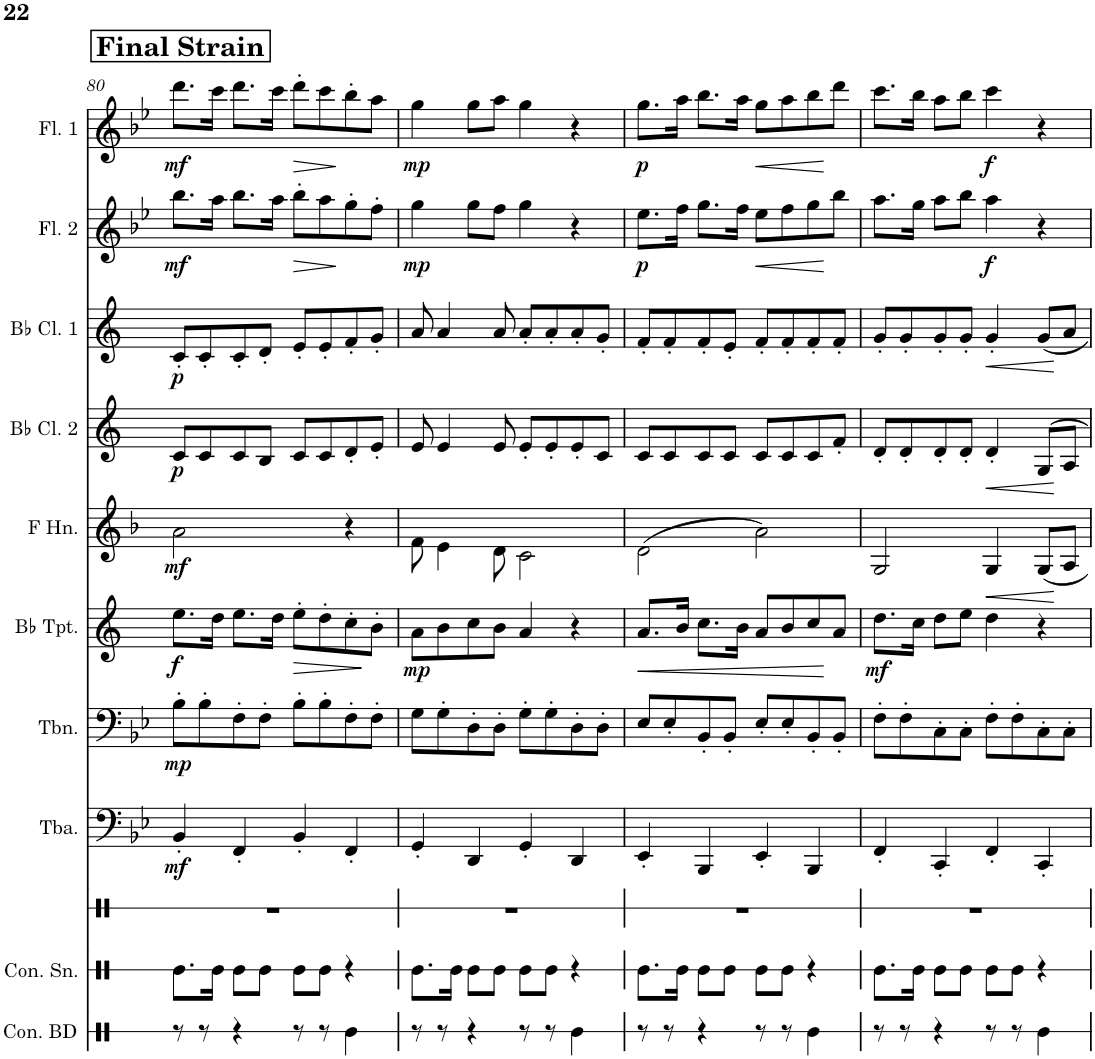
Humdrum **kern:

**kern	**kern	**kern	**kern	**dynam	**kern	**dynam	**kern	**dynam	**kern	**dynam	**kern	**dynam	**kern	**dynam	**kern	**dynam	**kern	**dynam
*part11	*part10	*part9	*part8	*part8	*part7	*part7	*part6	*part6	*part5	*part5	*part4	*part4	*part3	*part3	*part2	*part2	*part1	*part1
*staff11	*staff10	*staff9	*staff8	*staff8	*staff7	*staff7	*staff6	*staff6	*staff5	*staff5	*staff4	*staff4	*staff3	*staff3	*staff2	*staff2	*staff1	*staff1
*I"Concert Bass Drum	*I"Concert Snare Drum	*I"Crash Cymbal	*I"Tuba	*	*I"Trombone	*	*I"Bb Trumpet	*	*I"Horn in F	*	*I"Bb Clarinet 2	*	*I"Bb Clarinet 1	*	*I"Flute 2	*	*I"Flute 1	*
*I'Con. BD	*I'Con. Sn.	*I'Cym	*I'Tba.	*	*I'Tbn.	*	*I'Bb Tpt.	*	*	*	*I'Bb Cl. 2	*	*I'Bb Cl. 1	*	*I'Fl. 2	*	*I'Fl. 1	*
!!LO:PB:g=z
*clefX	*clefX	*clefX	*clefF4	*	*clefF4	*	*clefG2	*	*clefG2	*	*clefG2	*	*clefG2	*	*clefG2	*	*clefG2	*
*	*	*	*	*	*	*	*Trd1c2	*	*Trd4c7	*	*Trd1c2	*	*Trd1c2	*	*	*	*	*
*k[]	*k[]	*k[]	*k[b-e-]	*	*k[b-e-]	*	*k[]	*	*k[b-]	*	*k[]	*	*k[]	*	*k[b-e-]	*	*k[b-e-]	*
*M4/4	*M4/4	*M4/4	*M4/4	*	*M4/4	*	*M4/4	*	*M4/4	*	*M4/4	*	*M4/4	*	*M4/4	*	*M4/4	*
!!LO:REH:place=s1:a:B:cj:fs=14:t=Final Strain
=80	=80	=80	=80	=80	=80	=80	=80	=80	=80	=80	=80	=80	=80	=80	=80	=80	=80	=80
!	!	!	!	!LO:DY:b	!	!LO:DY:b	!	!LO:DY:b	!	!LO:DY:b	!	!LO:DY:b	!	!LO:DY:b	!	!LO:DY:b	!	!LO:DY:b
8r	8.Re\L	1r	4BB-'/	mf	8B-'\L	mp	8.ee\L	f	2a\	mf	8c/L	p	8c'/L	p	8.bb-\L	mf	8.ddd\L	mf
8r	.	.	.	.	8B-'\	.	.	.	.	.	8c/	.	8c'/	.	.	.	.	.
.	16Re\Jk	.	.	.	.	.	16dd\Jk	.	.	.	.	.	.	.	16aa\Jk	.	16ccc\Jk	.
4r	8Re\L	.	4FF'/	.	8F'\	.	8.ee\L	.	.	.	8c/	.	8c'/	.	8.bb-\L	.	8.ddd\L	.
.	8Re\J	.	.	.	8F'\J	.	.	.	.	.	8B/J	.	8d'/J	.	.	.	.	.
.	.	.	.	.	.	.	16dd\Jk	.	.	.	.	.	.	.	16aa\Jk	.	16ccc\Jk	.
!	!	!	!	!	!	!	!	!LO:HP:b	!	!	!	!	!	!	!	!LO:HP:b	!	!LO:HP:b
8r	8Re\L	.	4BB-'/	.	8B-'\L	.	8ee'\L	>	4ryy	.	8c/L	.	8e'/L	.	8bb-'\L	>	8ddd'\L	>
8r	8Re\J	.	.	.	8B-'\	.	8dd'\	.	.	.	8c/	.	8e'/	.	8aa\	.	8ccc\	.
4Re\	4r	.	4FF'/	.	8F'\	.	8cc'\	.	4r	.	8d'/	.	8f'/	.	8gg'\	.	8bb-'\	.
.	.	.	.	.	8F'\J	.	8b'\J	.	.	.	8e'/J	.	8g'/J	.	8ff'\J	.	8aa\J	.
=81	=81	=81	=81	=81	=81	=81	=81	=81	=81	=81	=81	=81	=81	=81	=81	=81	=81	=81
!	!	!	!	!	!	!	!	!LO:DY:b	!	!	!	!	!	!	!	!LO:DY:b	!	!LO:DY:b
8r	8.Re\L	1r	4GG'/	.	8G\L	.	8a\L	mp	8f\	.	8e/	.	8a/	.	4gg\	mp	4gg\	mp
8r	.	.	.	.	8G'\	.	8b\	.	4e\	.	4e/	.	4a/	.	.	.	.	.
.	16Re\Jk	.	.	.	.	.	.	.	.	.	.	.	.	.	.	.	.	.
4r	8Re\L	.	4DD/	.	8D'\	.	8cc\	.	.	.	.	.	.	.	8gg\L	.	8gg\L	.
.	8Re\J	.	.	.	8D'\J	.	8b\J	.	8d\	.	8e/	.	8a/	.	8ff\J	.	8aa\J	.
8r	8Re\L	.	4GG'/	.	8G'\L	.	4a/	.	2c\	.	8e'/L	.	8a'/L	.	4gg\	.	4gg\	.
8r	8Re\J	.	.	.	8G'\	.	.	.	.	.	8e'/	.	8a'/	.	.	.	.	.
4Re\	4r	.	4DD/	.	8D'\	.	4r	.	.	.	8e'/	.	8a'/	.	4r	.	4r	.
.	.	.	.	.	8D'\J	.	.	.	.	.	8c/J	.	8g'/J	.	.	.	.	.
=82	=82	=82	=82	=82	=82	=82	=82	=82	=82	=82	=82	=82	=82	=82	=82	=82	=82	=82
!	!	!	!	!	!	!	!	!	!	!	!	!	!	!	!	!LO:DY:b	!	!LO:DY:b
8r	8.Re\L	1r	4EE-'/	.	8E-/L	.	8.a/L	.	(>2d\	.	8c/L	.	8f'/L	.	8.ee-\L	p	8.gg\L	p
8r	.	.	.	.	8E-'/	.	.	.	.	.	8c/	.	8f'/	.	.	.	.	.
.	16Re\Jk	.	.	.	.	.	16b/Jk	.	.	.	.	.	.	.	16ff\Jk	.	16aa\Jk	.
4r	8Re\L	.	4BBB-/	.	8BB-'/	.	8.cc\L	.	.	.	8c/	.	8f'/	.	8.gg\L	.	8.bb-\L	.
.	8Re\J	.	.	.	8BB-'/J	.	.	.	.	.	8c/J	.	8e'/J	.	.	.	.	.
.	.	.	.	.	.	.	16b\Jk	.	.	.	.	.	.	.	16ff\Jk	.	16aa\Jk	.
8r	8Re\L	.	4EE-'/	.	8E-'/L	.	8a/L	.	2a\)	.	8c/L	.	8f'/L	.	8ee-\L	.	8gg\L	.
8r	8Re\J	.	.	.	8E-'/	.	8b/	.	.	.	8c/	.	8f'/	.	8ff\	.	8aa\	.
4Re\	4r	.	4BBB-/	.	8BB-'/	.	8cc/	.	.	.	8c/	.	8f'/	.	8gg\	.	8bb-\	.
.	.	.	.	.	8BB-'/J	.	8a/J	]	.	.	8f'/J	.	8f'/J	.	8bb-\J	]	8ddd\J	]
=83	=83	=83	=83	=83	=83	=83	=83	=83	=83	=83	=83	=83	=83	=83	=83	=83	=83	=83
!	!	!	!	!	!	!	!	!LO:DY:b	!	!	!	!	!	!	!	!	!	!
8r	8.Re\L	1r	4FF'/	.	8F'\L	.	8.dd\L	mf	2G/	.	8d'/L	.	8g'/L	.	8.aa\L	.	8.ccc\L	.
8r	.	.	.	.	8F'\	.	.	.	.	.	8d'/	.	8g'/	.	.	.	.	.
.	16Re\Jk	.	.	.	.	.	16cc\Jk	.	.	.	.	.	.	.	16gg\Jk	.	16bb-\Jk	.
4r	8Re\L	.	4CC'/	.	8C'\	.	8dd\L	.	.	.	8d'/	.	8g'/	.	8aa\L	.	8aa\L	.
.	8Re\J	.	.	.	8C'\J	.	8ee\J	.	.	.	8d'/J	.	8g'/J	.	8bb-\J	.	8bb-\J	.
!	!	!	!	!	!	!	!	!	!	!	!	!	!	!	!	!LO:DY:b	!	!LO:DY:b
8r	8Re\L	.	4FF'/	.	8F'\L	.	4dd\	.	4G/	.	4d'/	.	4g'/	.	4aa\	f	4ccc\	f
8r	8Re\J	.	.	.	8F'\	.	.	.	.	.	.	.	.	.	.	.	.	.
4Re\	4r	.	4CC'/	.	8C'\	.	4r	.	8G/L	.	8G/L	.	8g/L	.	4r	.	4r	.
.	.	.	.	.	8C'\J	.	.	.	8A/J	.	8A/J	.	8a/J	.	.	.	.	.
=	=	=	=	=	=	=	=	=	=	=	=	=	=	=	=	=	=	=
*-	*-	*-	*-	*-	*-	*-	*-	*-	*-	*-	*-	*-	*-	*-	*-	*-	*-	*-
